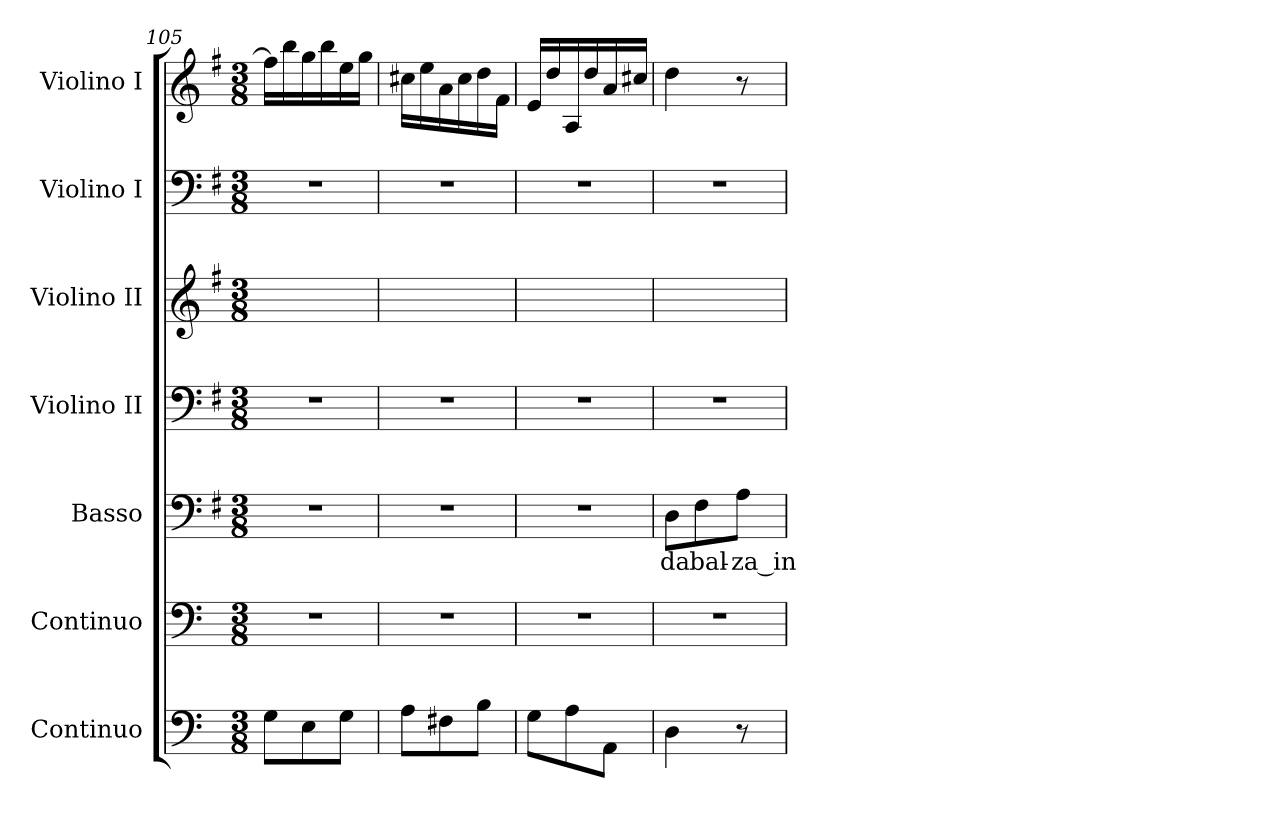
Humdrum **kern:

**kern	**kern	**kern	**text	**kern	**kern	**kern	**kern
*part7	*part6	*part5	*part5	*part4	*part3	*part2	*part1
*staff7	*staff6	*staff5	*staff5	*staff4	*staff3	*staff2	*staff1
*I"Continuo	*I"Continuo	*I"Basso	*	*I"Violino II	*I"Violino II	*I"Violino I	*I"Violino I
*	*	*I'B.	*	*I'Vln. II	*I'Vln. II	*I'Vln. I	*I'Vln. I
*clefF4	*clefF4	*clefF4	*	*clefF4	*clefG2	*clefF4	*clefG2
*k[]	*k[]	*k[f#]	*	*k[f#]	*k[f#]	*k[f#]	*k[f#]
*a:	*a:	*e:	*	*e:	*e:	*e:	*e:
*M3/8	*M3/8	*M3/8	*	*M3/8	*M3/8	*M3/8	*M3/8
=105	=105	=105	=105	=105	=105	=105	=105
!	!LO:N:vis=1	!LO:N:vis=1	!	!LO:N:vis=1	!	!LO:N:vis=1	!
8Gi\L	4.r	4.r	.	4.r	16ff#i\LLyy]	4.r	16ff#i\LL]
.	.	.	.	.	16bbi\yy	.	16bbi\
8Ei\	.	.	.	.	16ggi\yy	.	16ggi\
.	.	.	.	.	16bbi\yy	.	16bbi\
8Gi\J	.	.	.	.	16eei\yy	.	16eei\
.	.	.	.	.	16ggi\JJyy	.	16ggi\JJ
=106	=106	=106	=106	=106	=106	=106	=106
!	!LO:N:vis=1	!LO:N:vis=1	!	!LO:N:vis=1	!	!LO:N:vis=1	!
8Ai\L	4.r	4.r	.	4.r	16cc#Xi\LLyy	4.r	16cc#Xi\LL
.	.	.	.	.	16eei\yy	.	16eei\
8F#i\	.	.	.	.	16ai\yy	.	16ai\
.	.	.	.	.	16cc#i\yy	.	16cc#i\
8Bi\J	.	.	.	.	16ddi\yy	.	16ddi\
.	.	.	.	.	16f#i\JJyy	.	16f#i\JJ
=107	=107	=107	=107	=107	=107	=107	=107
!	!LO:N:vis=1	!LO:N:vis=1	!	!LO:N:vis=1	!	!LO:N:vis=1	!
8Gi\L	4.r	4.r	.	4.r	16ei/LLyy	4.r	16ei/LL
.	.	.	.	.	16ddi/yy	.	16ddi/
8Ai\	.	.	.	.	16Ai/yy	.	16Ai/
.	.	.	.	.	16ddi/yy	.	16ddi/
8AAi\J	.	.	.	.	16ai/yy	.	16ai/
.	.	.	.	.	16cc#Xi/JJyy	.	16cc#Xi/JJ
=108	=108	=108	=108	=108	=108	=108	=108
!	!LO:N:vis=1	!	!	!	!	!	!
!	!	!	!LO:LY:b:color=#000000	!LO:N:vis=1	!	!LO:N:vis=1	!
4Di\	4.r	8Di\L	da	4.r	4ddi\yy	4.r	4ddi\
!	!	!	!LO:LY:b:color=#000000	!	!	!	!
.	.	8F#i\	bal-	.	.	.	.
!	!	!	!LO:LY:b:color=#000000	!	!	!	!
8r	.	8Ai\J	-za_in	.	8ryy	.	8r
=	=	=	=	=	=	=	=
*-	*-	*-	*-	*-	*-	*-	*-
